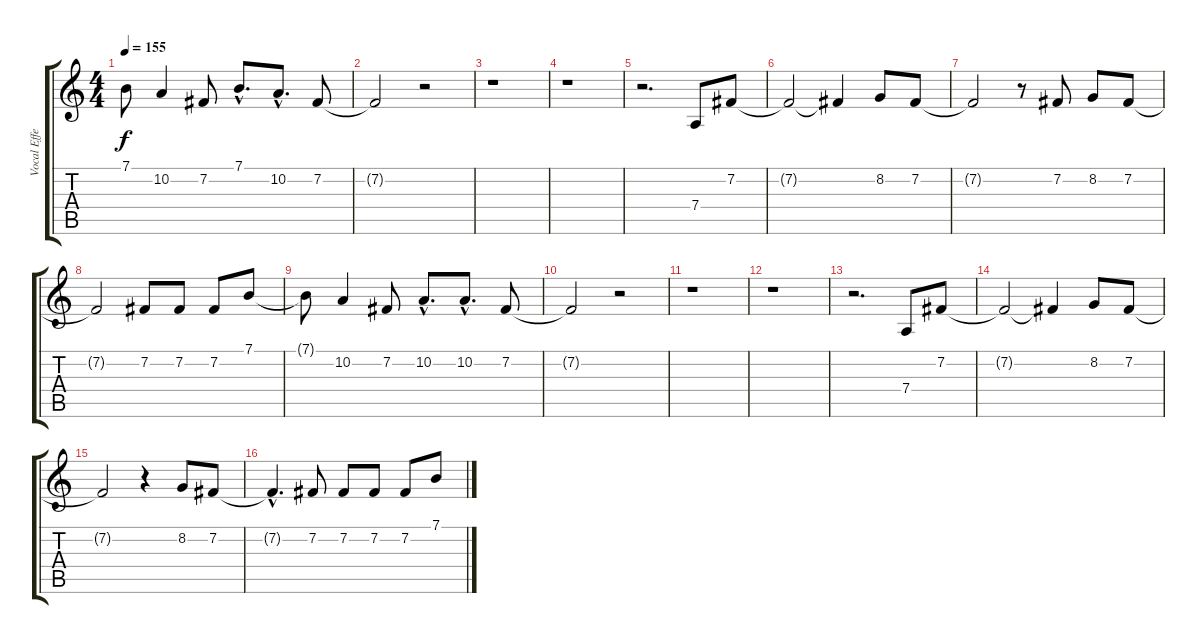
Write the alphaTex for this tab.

\track ("Vocal Effect" "Vocal Effe") {instrument pad4choir}
\staff {score tabs}
\tuning (E4 B3 G3 D3 A2 E2) {hide}
\ts (4 4)
\tempo 155
\clef g2
\ks c
7.1{t}.8{dy f} 10.2.4 7.2.8 7.1{hac}.8{d} 10.2{hac}.8{d} 7.2.8 |
7.2{t}.2 r.2 |
r.1 |
r.1 |
r.2{d} 7.4.8 7.2.8 |
7.2{t}.2 7.2{t}.4 8.2.8 7.2.8 |
7.2{t}.2 r.8 7.2.8 8.2.8 7.2.8 |
7.2{t}.2 7.2.8 7.2.8 7.2.8 7.1.8 |
7.1{t}.8 10.2.4 7.2.8 10.2{hac}.8{d} 10.2{hac}.8{d} 7.2.8 |
7.2{t}.2 r.2 |
r.1 |
r.1 |
r.2{d} 7.4.8 7.2.8 |
7.2{t}.2 7.2{t}.4 8.2.8 7.2.8 |
7.2{t}.2 r.4 8.2.8 7.2.8 |
7.2{hac t}.4{d} 7.2.8 7.2.8 7.2.8 7.2.8 7.1.8
